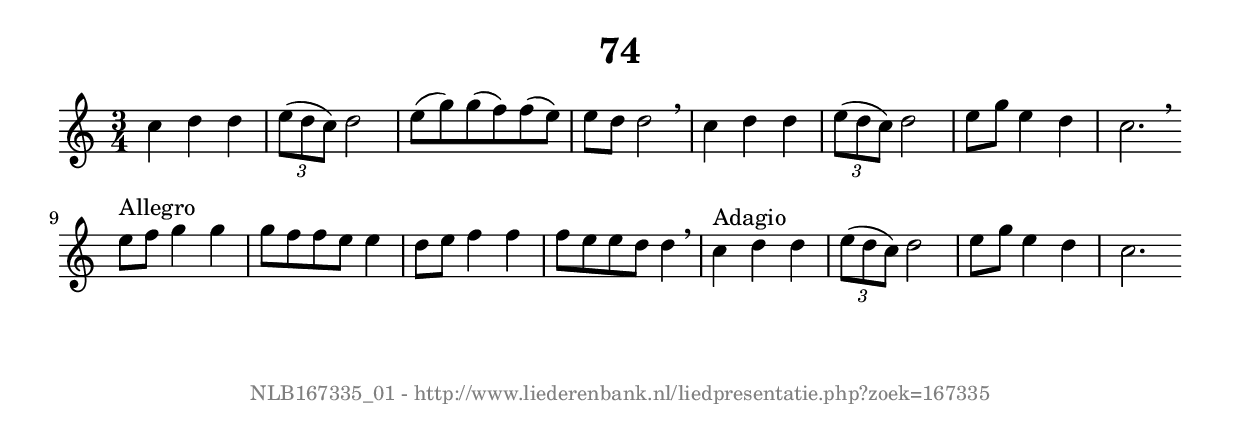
%
% produced by wce2krn 1.64 (7 June 2014)
%
\version"2.16"
#(append! paper-alist '(("long" . (cons (* 210 mm) (* 2000 mm)))))
#(set-default-paper-size "long")
sb = {\breathe}
mBreak = {\breathe }
bBreak = {\breathe }
x = {\once\override NoteHead #'style = #'cross }
gl=\glissando
itime={\override Staff.TimeSignature #'stencil = ##f }
ficta = {\once\set suggestAccidentals = ##t}
fine = {\once\override Score.RehearsalMark #'self-alignment-X = #1 \mark \markup {\italic{Fine}}}
dc = {\once\override Score.RehearsalMark #'self-alignment-X = #1 \mark \markup {\italic{D.C.}}}
dcf = {\once\override Score.RehearsalMark #'self-alignment-X = #1 \mark \markup {\italic{D.C. al Fine}}}
dcc = {\once\override Score.RehearsalMark #'self-alignment-X = #1 \mark \markup {\italic{D.C. al Coda}}}
ds = {\once\override Score.RehearsalMark #'self-alignment-X = #1 \mark \markup {\italic{D.S.}}}
dsf = {\once\override Score.RehearsalMark #'self-alignment-X = #1 \mark \markup {\italic{D.S. al Fine}}}
dsc = {\once\override Score.RehearsalMark #'self-alignment-X = #1 \mark \markup {\italic{D.S. al Coda}}}
pv = {\set Score.repeatCommands = #'((volta "1"))}
sv = {\set Score.repeatCommands = #'((volta "2"))}
tv = {\set Score.repeatCommands = #'((volta "3"))}
qv = {\set Score.repeatCommands = #'((volta "4"))}
xv = {\set Score.repeatCommands = #'((volta #f))}
\header{ tagline = ""
title = "74"
}
\score {{
\key c \major
\relative g'
{
\set melismaBusyProperties = #'()
\time 3/4
\tempo 4=120
\override Score.MetronomeMark #'transparent = ##t
\override Score.RehearsalMark #'break-visibility = #(vector #t #t #f)
c4 d d \times 2/3 { e8( d c )} d2 e8( g) g( f) f( e) e d d2 \sb c4 d d \times 2/3 { e8( d c )} d2 e8 g e4 d c2. \bar ":|:" \bBreak
e8^"Allegro" f g4 g g8 f f e e4 d8 e f4 f f8 e e d d4 \sb c^"Adagio" d d \times 2/3 { e8( d c )} d2 e8 g e4 d c2. \bar ":|"
 }}
 \midi { }
 \layout {
            indent = 0.0\cm
}
}
\markup { \vspace #0 } \markup { \with-color #grey \fill-line { \center-column { \smaller "NLB167335_01 - http://www.liederenbank.nl/liedpresentatie.php?zoek=167335" } } }
